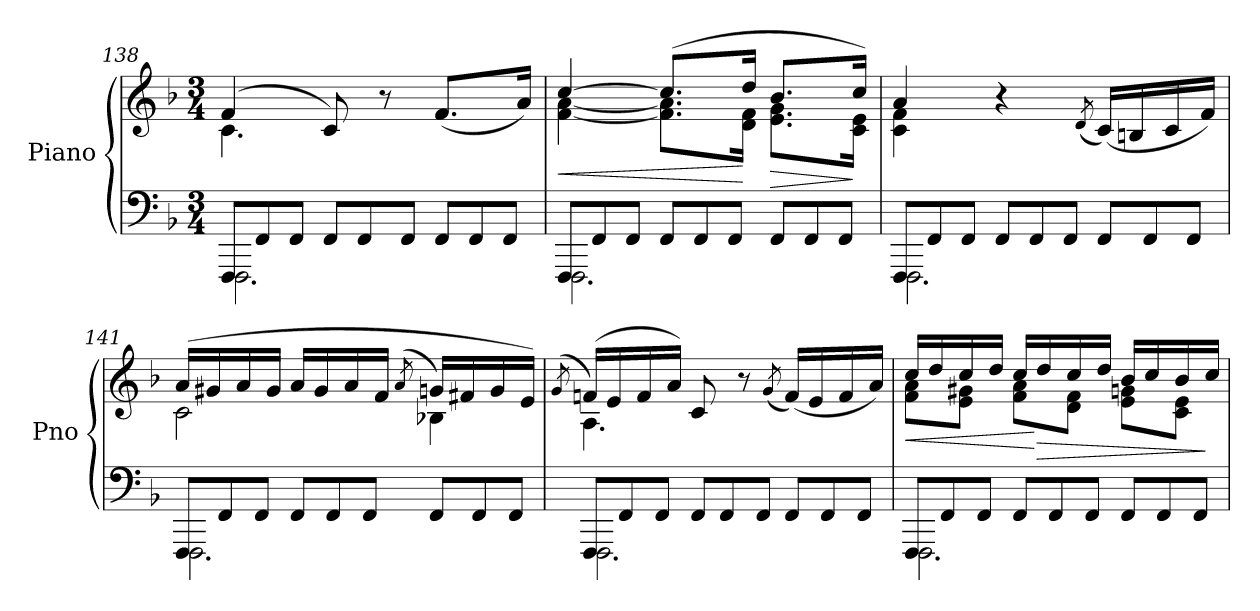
**kern	**kern	**dynam
*part1	*part1	*part1
*staff2	*staff1	*staff1/2
*I"Piano	*	*
*I'Pno	*	*
*clefF4	*clefG2	*
*k[b-]	*k[b-]	*
*M3/4	*M3/4	*
=138	=138	=138
*^	*	*
*	*Xtuplet	*	*
*	*^	*^	*
2.ryy	12FFF/L	2.FFF\	(4f/	4.c\	.
.	12FF/	.	.	.	.
.	12FF/J	.	.	.	.
.	12FF/L	.	8c/)	.	.
.	12FF/	.	.	.	.
.	.	.	8r	4.ryy	.
.	12FF/J	.	.	.	.
.	12FF/L	.	(8.f/L	.	.
.	12FF/	.	.	.	.
.	12FF/J	.	.	.	.
.	.	.	16a/Jk)	.	.
!!LO:LB:g=z	!!
=139	=139	=139	=139	=139	=139
!	!	!	!	!	!LO:HP:b
2.ryy	12FFF/L	2.FFF\	[4cc/	[4f\ [4a\	<
.	12FF/	.	.	.	.
.	12FF/J	.	.	.	.
.	12FF/L	.	(8.cc/L]	8.f\] 8.a\]L	.
.	12FF/	.	.	.	.
.	12FF/J	.	.	.	.
.	.	.	16dd/Jk	16d\ 16f\Jk	[
!	!	!	!	!	!LO:HP:b
.	12FF/L	.	8.b-/L	8.e\ 8.g\L	>
.	12FF/	.	.	.	.
.	12FF/J	.	.	.	.
.	.	.	16cc/Jk)	16c\ 16e\Jk	]
=140	=140	=140	=140	=140	=140
2.ryy	12FFF/L	2.FFF\	4a/	4c\ 4f\	.
.	12FF/	.	.	.	.
.	12FF/J	.	.	.	.
.	12FF/L	.	4r	2ryy	.
.	12FF/	.	.	.	.
.	12FF/J	.	.	.	.
.	.	.	(8qd/	.	.
.	12FF/L	.	(16c/LL)	.	.
.	.	.	16Bn/	.	.
.	12FF/	.	.	.	.
.	.	.	16c/	.	.
.	12FF/J	.	.	.	.
.	.	.	16f/JJ)	.	.
=141	=141	=141	=141	=141	=141
2.ryy	12FFF/L	2.FFF\	(>16a/LL	2c\	.
.	.	.	16g#X/	.	.
.	12FF/	.	.	.	.
.	.	.	16a/	.	.
.	12FF/J	.	.	.	.
.	.	.	16g#/JJ	.	.
.	12FF/L	.	16a/LL	.	.
.	.	.	16g#/	.	.
.	12FF/	.	.	.	.
.	.	.	16a/	.	.
.	12FF/J	.	.	.	.
.	.	.	16f/JJ	.	.
.	.	.	(8qa/	.	.
.	12FF/L	.	16gn/LL)	4B-X\	.
.	.	.	16f#X/	.	.
.	12FF/	.	.	.	.
.	.	.	16g/	.	.
.	12FF/J	.	.	.	.
.	.	.	16e/JJ)	.	.
!!LO:PB:g=z	!!
=142	=142	=142	=142	=142	=142
.	.	.	(8qg/	.	.
2.ryy	12FFF/L	2.FFF\	(16fn/LL)	4.A\	.
.	.	.	16e/	.	.
.	12FF/	.	.	.	.
.	.	.	16f/	.	.
.	12FF/J	.	.	.	.
.	.	.	16a/JJ)	.	.
.	12FF/L	.	8c/	.	.
.	12FF/	.	.	.	.
.	.	.	8r	4.ryy	.
.	12FF/J	.	.	.	.
.	.	.	(8qg/	.	.
.	12FF/L	.	(16f/LL)	.	.
.	.	.	16e/	.	.
.	12FF/	.	.	.	.
.	.	.	16f/	.	.
.	12FF/J	.	.	.	.
.	.	.	16a/JJ)	.	.
=143	=143	=143	=143	=143	=143
!	!	!	!	!	!LO:HP:b
2.ryy	12FFF/L	2.FFF\	16cc/LL	8f\ 8a\L	<
.	.	.	16dd/	.	.
.	12FF/	.	.	.	.
.	.	.	16cc/	8e\ 8g#X\J	.
.	12FF/J	.	.	.	.
.	.	.	16dd/JJ	.	.
.	12FF/L	.	16cc/LL	8f\ 8a\L	.
!	!	!	!	!	!LO:HP:n=1:b
.	.	.	16dd/	.	[ >
.	12FF/	.	.	.	.
.	.	.	16cc/	8d\ 8f\J	.
.	12FF/J	.	.	.	.
.	.	.	16dd/JJ	.	.
.	12FF/L	.	16b-/LL	8e\ 8gn\L	.
.	.	.	16cc/	.	.
.	12FF/	.	.	.	.
.	.	.	16b-/	8c\ 8e\J	.
.	12FF/J	.	.	.	.
.	.	.	16cc/JJ	.	]
*v	*v	*v	*	*	*
*	*v	*v	*
=	=	=
*-	*-	*-
